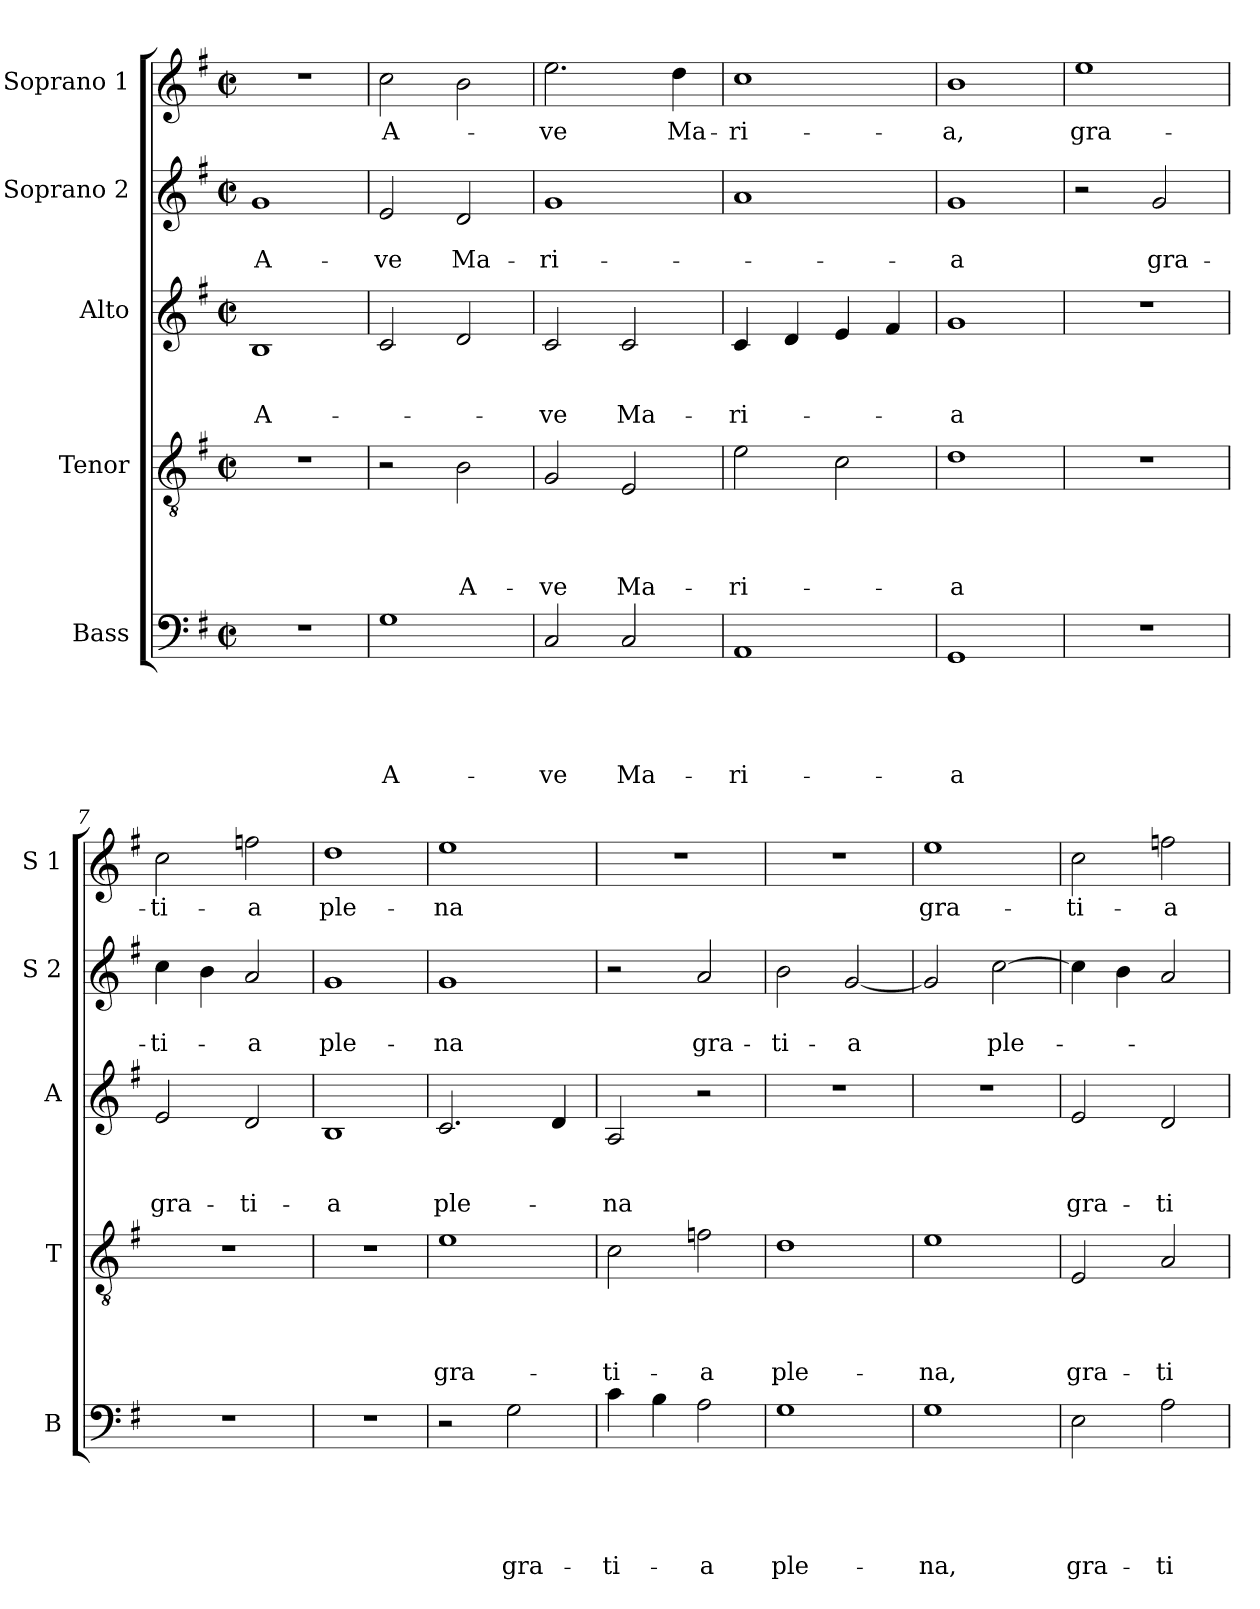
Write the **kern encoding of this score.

**kern	**text	**text	**text	**text	**text	**kern	**text	**text	**text	**text	**kern	**text	**text	**text	**kern	**text	**text	**kern	**text
*part5	*part5	*part5	*part5	*part5	*part5	*part4	*part4	*part4	*part4	*part4	*part3	*part3	*part3	*part3	*part2	*part2	*part2	*part1	*part1
*staff5	*staff5	*staff5	*staff5	*staff5	*staff5	*staff4	*staff4	*staff4	*staff4	*staff4	*staff3	*staff3	*staff3	*staff3	*staff2	*staff2	*staff2	*staff1	*staff1
*I"Bass	*	*	*	*	*	*I"Tenor	*	*	*	*	*I"Alto	*	*	*	*I"Soprano 2	*	*	*I"Soprano 1	*
*I'B	*	*	*	*	*	*I'T	*	*	*	*	*I'A	*	*	*	*I'S 2	*	*	*I'S 1	*
*clefF4	*	*	*	*	*	*clefGv2	*	*	*	*	*clefG2	*	*	*	*clefG2	*	*	*clefG2	*
*k[f#]	*	*	*	*	*	*k[f#]	*	*	*	*	*k[f#]	*	*	*	*k[f#]	*	*	*k[f#]	*
*G:	*	*	*	*	*	*G:	*	*	*	*	*G:	*	*	*	*G:	*	*	*G:	*
*M2/2	*	*	*	*	*	*M2/2	*	*	*	*	*M2/2	*	*	*	*M2/2	*	*	*M2/2	*
*met(c|)	*	*	*	*	*	*met(c|)	*	*	*	*	*met(c|)	*	*	*	*met(c|)	*	*	*met(c|)	*
=1	=1	=1	=1	=1	=1	=1	=1	=1	=1	=1	=1	=1	=1	=1	=1	=1	=1	=1	=1
!	!	!	!	!	!	!	!	!	!	!	!	!	!	!LO:LY:b	!	!	!LO:LY:b	!	!
1r	.	.	.	.	.	1r	.	.	.	.	1B	.	.	A-	1g	.	A-	1r	.
=2	=2	=2	=2	=2	=2	=2	=2	=2	=2	=2	=2	=2	=2	=2	=2	=2	=2	=2	=2
!	!	!	!	!	!LO:LY:b	!	!	!	!	!	!	!	!	!	!	!	!LO:LY:b	!	!LO:LY:b
1G	.	.	.	.	A-	2r	.	.	.	.	2c/	.	.	.	2e/	.	-ve	2cc\	A-
!	!	!	!	!	!	!	!	!	!	!LO:LY:b	!	!	!	!	!	!	!LO:LY:b	!	!
.	.	.	.	.	.	2B\	.	.	.	A-	2d/	.	.	.	2d/	.	Ma-	2b\	.
=3	=3	=3	=3	=3	=3	=3	=3	=3	=3	=3	=3	=3	=3	=3	=3	=3	=3	=3	=3
!	!	!	!	!	!LO:LY:b	!	!	!	!	!LO:LY:b	!	!	!	!LO:LY:b	!	!	!LO:LY:b	!	!LO:LY:b
2C/	.	.	.	.	-ve	2G/	.	.	.	-ve	2c/	.	.	-ve	1g	.	-ri-	2.ee\	-ve
!	!	!	!	!	!LO:LY:b	!	!	!	!	!LO:LY:b	!	!	!	!LO:LY:b	!	!	!	!	!
2C/	.	.	.	.	Ma-	2E/	.	.	.	Ma-	2c/	.	.	Ma-	.	.	.	.	.
!	!	!	!	!	!	!	!	!	!	!	!	!	!	!	!	!	!	!	!LO:LY:b
.	.	.	.	.	.	.	.	.	.	.	.	.	.	.	.	.	.	4dd\	Ma-
=4	=4	=4	=4	=4	=4	=4	=4	=4	=4	=4	=4	=4	=4	=4	=4	=4	=4	=4	=4
!	!	!	!	!	!LO:LY:b	!	!	!	!	!LO:LY:b	!	!	!	!LO:LY:b	!	!	!	!	!LO:LY:b
1AA	.	.	.	.	-ri-	2e\	.	.	.	-ri-	4c/	.	.	-ri-	1a	.	.	1cc	-ri-
.	.	.	.	.	.	.	.	.	.	.	4d/	.	.	.	.	.	.	.	.
.	.	.	.	.	.	2c\	.	.	.	.	4e/	.	.	.	.	.	.	.	.
.	.	.	.	.	.	.	.	.	.	.	4f#/	.	.	.	.	.	.	.	.
=5	=5	=5	=5	=5	=5	=5	=5	=5	=5	=5	=5	=5	=5	=5	=5	=5	=5	=5	=5
!	!	!	!	!	!LO:LY:b:rj	!	!	!	!	!LO:LY:b:rj	!	!	!	!LO:LY:b:rj	!	!	!LO:LY:b:rj	!	!LO:LY:b
1GG	.	.	.	.	-a	1d	.	.	.	-a	1g	.	.	-a	1g	.	-a	1b	-a,
=6	=6	=6	=6	=6	=6	=6	=6	=6	=6	=6	=6	=6	=6	=6	=6	=6	=6	=6	=6
!	!	!	!	!	!	!	!	!	!	!	!	!	!	!	!	!	!	!	!LO:LY:b
1r	.	.	.	.	.	1r	.	.	.	.	1r	.	.	.	2r	.	.	1ee	gra-
!	!	!	!	!	!	!	!	!	!	!	!	!	!	!	!	!	!LO:LY:b	!	!
.	.	.	.	.	.	.	.	.	.	.	.	.	.	.	2g/	.	gra-	.	.
=7	=7	=7	=7	=7	=7	=7	=7	=7	=7	=7	=7	=7	=7	=7	=7	=7	=7	=7	=7
!	!	!	!	!	!	!	!	!	!	!	!	!	!	!LO:LY:b	!	!	!LO:LY:b	!	!LO:LY:b
1r	.	.	.	.	.	1r	.	.	.	.	2e/	.	.	gra-	4cc\	.	-ti-	2cc\	-ti-
.	.	.	.	.	.	.	.	.	.	.	.	.	.	.	4b\	.	.	.	.
!	!	!	!	!	!	!	!	!	!	!	!	!	!	!LO:LY:b	!	!	!LO:LY:b	!	!LO:LY:b
.	.	.	.	.	.	.	.	.	.	.	2d/	.	.	-ti-	2a/	.	-a	2ffn\	-a
=8	=8	=8	=8	=8	=8	=8	=8	=8	=8	=8	=8	=8	=8	=8	=8	=8	=8	=8	=8
!	!	!	!	!	!	!	!	!	!	!	!	!	!	!LO:LY:b:rj	!	!	!LO:LY:b	!	!LO:LY:b
1r	.	.	.	.	.	1r	.	.	.	.	1B	.	.	-a	1g	.	ple-	1dd	ple-
=9	=9	=9	=9	=9	=9	=9	=9	=9	=9	=9	=9	=9	=9	=9	=9	=9	=9	=9	=9
!	!	!	!	!	!	!	!	!	!	!LO:LY:b	!	!	!	!LO:LY:b	!	!	!LO:LY:b	!	!LO:LY:b
2r	.	.	.	.	.	1e	.	.	.	gra-	2.c/	.	.	ple-	1g	.	-na	1ee	-na
!	!	!	!	!	!LO:LY:b	!	!	!	!	!	!	!	!	!	!	!	!	!	!
2G\	.	.	.	.	gra-	.	.	.	.	.	.	.	.	.	.	.	.	.	.
.	.	.	.	.	.	.	.	.	.	.	4d/	.	.	.	.	.	.	.	.
!!LO:LB:g=z
=10	=10	=10	=10	=10	=10	=10	=10	=10	=10	=10	=10	=10	=10	=10	=10	=10	=10	=10	=10
!	!	!	!	!	!LO:LY:b	!	!	!	!	!LO:LY:b	!	!	!	!LO:LY:b	!	!	!	!	!
4c\	.	.	.	.	-ti-	2c\	.	.	.	-ti-	2A/	.	.	-na	2r	.	.	1r	.
4B\	.	.	.	.	.	.	.	.	.	.	.	.	.	.	.	.	.	.	.
!	!	!	!	!	!LO:LY:b	!	!	!	!	!LO:LY:b	!	!	!	!	!	!	!LO:LY:b	!	!
2A\	.	.	.	.	-a	2fn\	.	.	.	-a	2r	.	.	.	2a/	.	gra-	.	.
=11	=11	=11	=11	=11	=11	=11	=11	=11	=11	=11	=11	=11	=11	=11	=11	=11	=11	=11	=11
!	!	!	!	!	!LO:LY:b	!	!	!	!	!LO:LY:b	!	!	!	!	!	!	!LO:LY:b	!	!
1G	.	.	.	.	ple-	1d	.	.	.	ple-	1r	.	.	.	2b\	.	-ti-	1r	.
!	!	!	!	!	!	!	!	!	!	!	!	!	!	!	!	!	!LO:LY:b:rj	!	!
.	.	.	.	.	.	.	.	.	.	.	.	.	.	.	[<2g/	.	-a	.	.
=12	=12	=12	=12	=12	=12	=12	=12	=12	=12	=12	=12	=12	=12	=12	=12	=12	=12	=12	=12
!	!	!	!	!	!LO:LY:b	!	!	!	!	!LO:LY:b	!	!	!	!	!	!	!	!	!LO:LY:b
1G	.	.	.	.	-na,	1e	.	.	.	-na,	1r	.	.	.	2g/]	.	.	1ee	gra-
!	!	!	!	!	!	!	!	!	!	!	!	!	!	!	!	!	!LO:LY:b	!	!
.	.	.	.	.	.	.	.	.	.	.	.	.	.	.	[>2cc\	.	ple-	.	.
=13	=13	=13	=13	=13	=13	=13	=13	=13	=13	=13	=13	=13	=13	=13	=13	=13	=13	=13	=13
!	!	!	!	!	!LO:LY:b	!	!	!	!	!LO:LY:b	!	!	!	!LO:LY:b	!	!	!	!	!LO:LY:b
2E\	.	.	.	.	gra-	2E/	.	.	.	gra-	2e/	.	.	gra-	4cc\]	.	.	2cc\	-ti-
.	.	.	.	.	.	.	.	.	.	.	.	.	.	.	4b\	.	.	.	.
!	!	!	!	!	!LO:LY:b	!	!	!	!	!LO:LY:b	!	!	!	!LO:LY:b	!	!	!	!	!LO:LY:b
2A\	.	.	.	.	-ti-	2A/	.	.	.	-ti-	2d/	.	.	-ti-	2a/	.	.	2ffn\	-a
=	=	=	=	=	=	=	=	=	=	=	=	=	=	=	=	=	=	=	=
*-	*-	*-	*-	*-	*-	*-	*-	*-	*-	*-	*-	*-	*-	*-	*-	*-	*-	*-	*-
